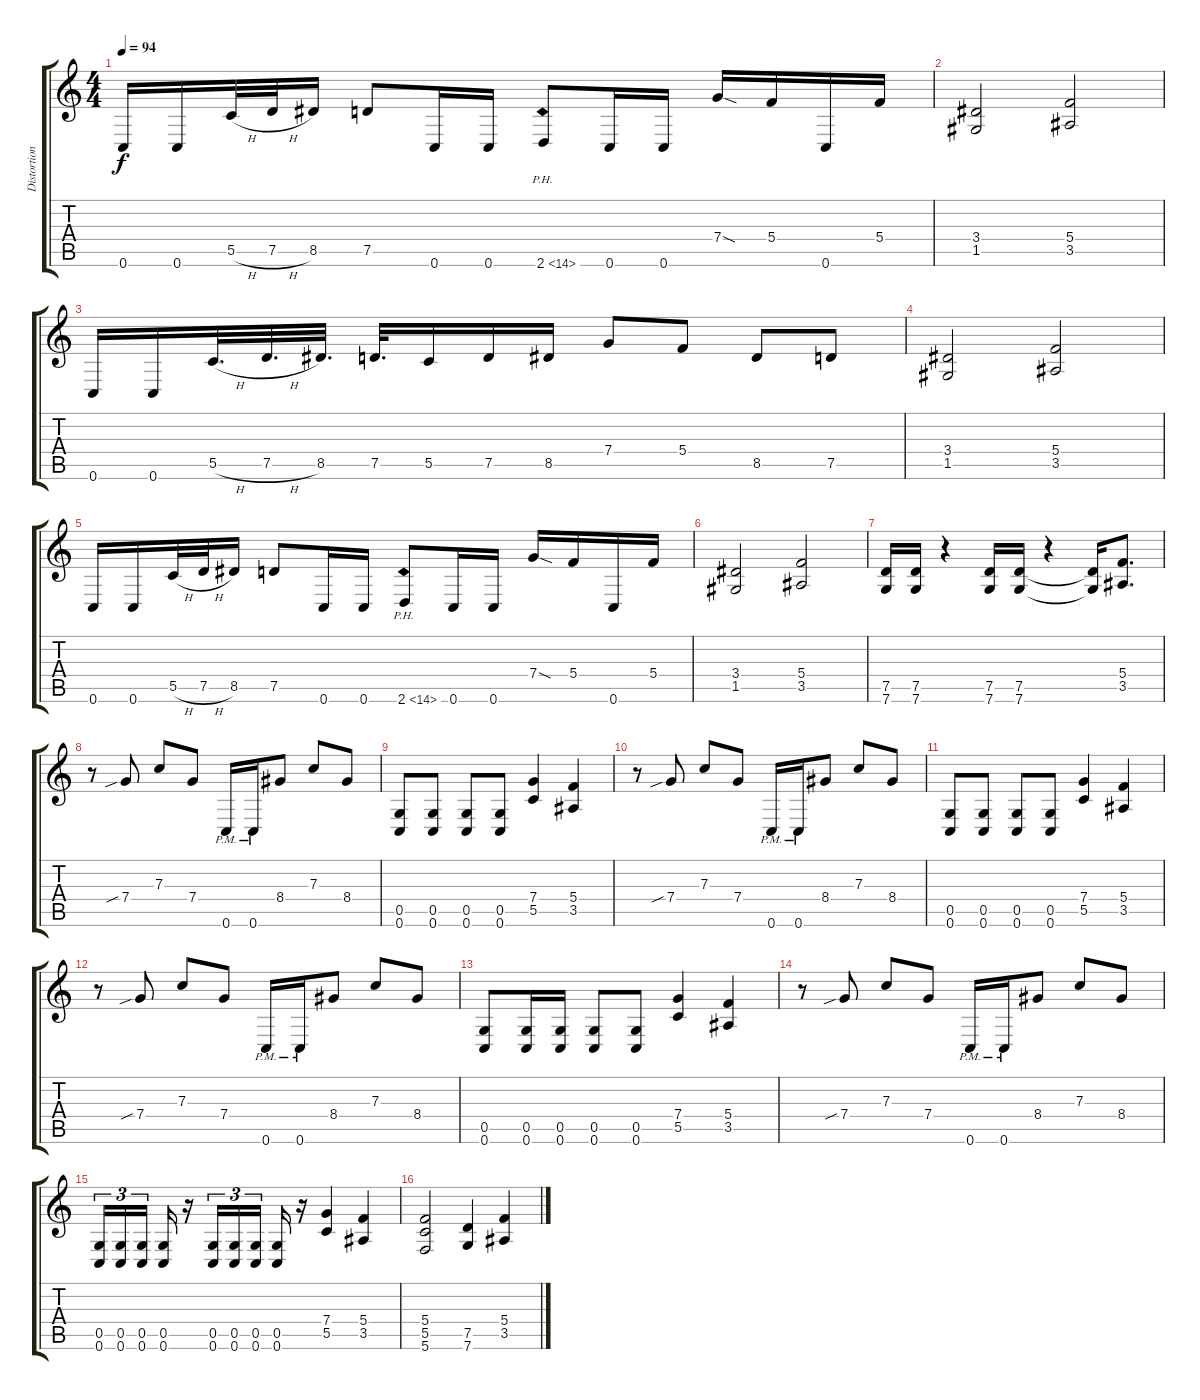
\track ("Distortion guitar" "Distortion") {instrument distortionguitar}
\staff {score tabs}
\tuning (D4 A3 F3 C3 G2 C2) {hide}
\ts (4 4)
\tempo 94
\clef g2
\ks c
0.6.16{dy f} 0.6.16 5.5{h}.32 7.5{h}.32 8.5.16 7.5.8 0.6.16 0.6.16 2.6{ph 12}.8 0.6.16 0.6.16 7.4{sod}.16 5.4.16 0.6.16 5.4.16 |
(3.4 1.5).2 (5.4 3.5).2 |
0.6.16 0.6.16 5.5{h}.32{d} 7.5{h}.32{d} 8.5.32{d} 7.5.32{d} 5.5.16 7.5.16 8.5.16 7.4.8 5.4.8 8.5.8 7.5.8 |
(3.4 1.5).2 (5.4 3.5).2 |
0.6.16 0.6.16 5.5{h}.32 7.5{h}.32 8.5.16 7.5.8 0.6.16 0.6.16 2.6{ph 12}.8 0.6.16 0.6.16 7.4{sod}.16 5.4.16 0.6.16 5.4.16 |
(3.4 1.5).2 (5.4 3.5).2 |
(7.5 7.6).16 (7.5 7.6).16 r.4 (7.5 7.6).16 (7.5 7.6).16 r.4 (7.5{t} 7.6{t}).16 (5.4 3.5).8{d} |
r.8 7.4{sib}.8 7.3.8 7.4.8 0.6{pm}.16 0.6{pm}.16 8.4.8 7.3.8 8.4.8 |
(0.5 0.6).8 (0.5 0.6).8 (0.5 0.6).8 (0.5 0.6).8 (7.4 5.5).4 (5.4 3.5).4 |
r.8 7.4{sib}.8 7.3.8 7.4.8 0.6{pm}.16 0.6{pm}.16 8.4.8 7.3.8 8.4.8 |
(0.5 0.6).8 (0.5 0.6).8 (0.5 0.6).8 (0.5 0.6).8 (7.4 5.5).4 (5.4 3.5).4 |
r.8 7.4{sib}.8 7.3.8 7.4.8 0.6{pm}.16 0.6{pm}.16 8.4.8 7.3.8 8.4.8 |
(0.5 0.6).8 (0.5 0.6).16 (0.5 0.6).16 (0.5 0.6).8 (0.5 0.6).8 (7.4 5.5).4 (5.4 3.5).4 |
r.8 7.4{sib}.8 7.3.8 7.4.8 0.6{pm}.16 0.6{pm}.16 8.4.8 7.3.8 8.4.8 |
(0.5 0.6).16{tu (3 2)} (0.5 0.6).16{tu (3 2)} (0.5 0.6).16{tu (3 2) beam splitsecondary} (0.5 0.6).16 r.16 (0.5 0.6).16{tu (3 2)} (0.5 0.6).16{tu (3 2)} (0.5 0.6).16{tu (3 2) beam splitsecondary} (0.5 0.6).16 r.16 (7.4 5.5).4 (5.4 3.5).4 |
(5.4 5.5 5.6).2 (7.5 7.6).4 (5.4 3.5).4
